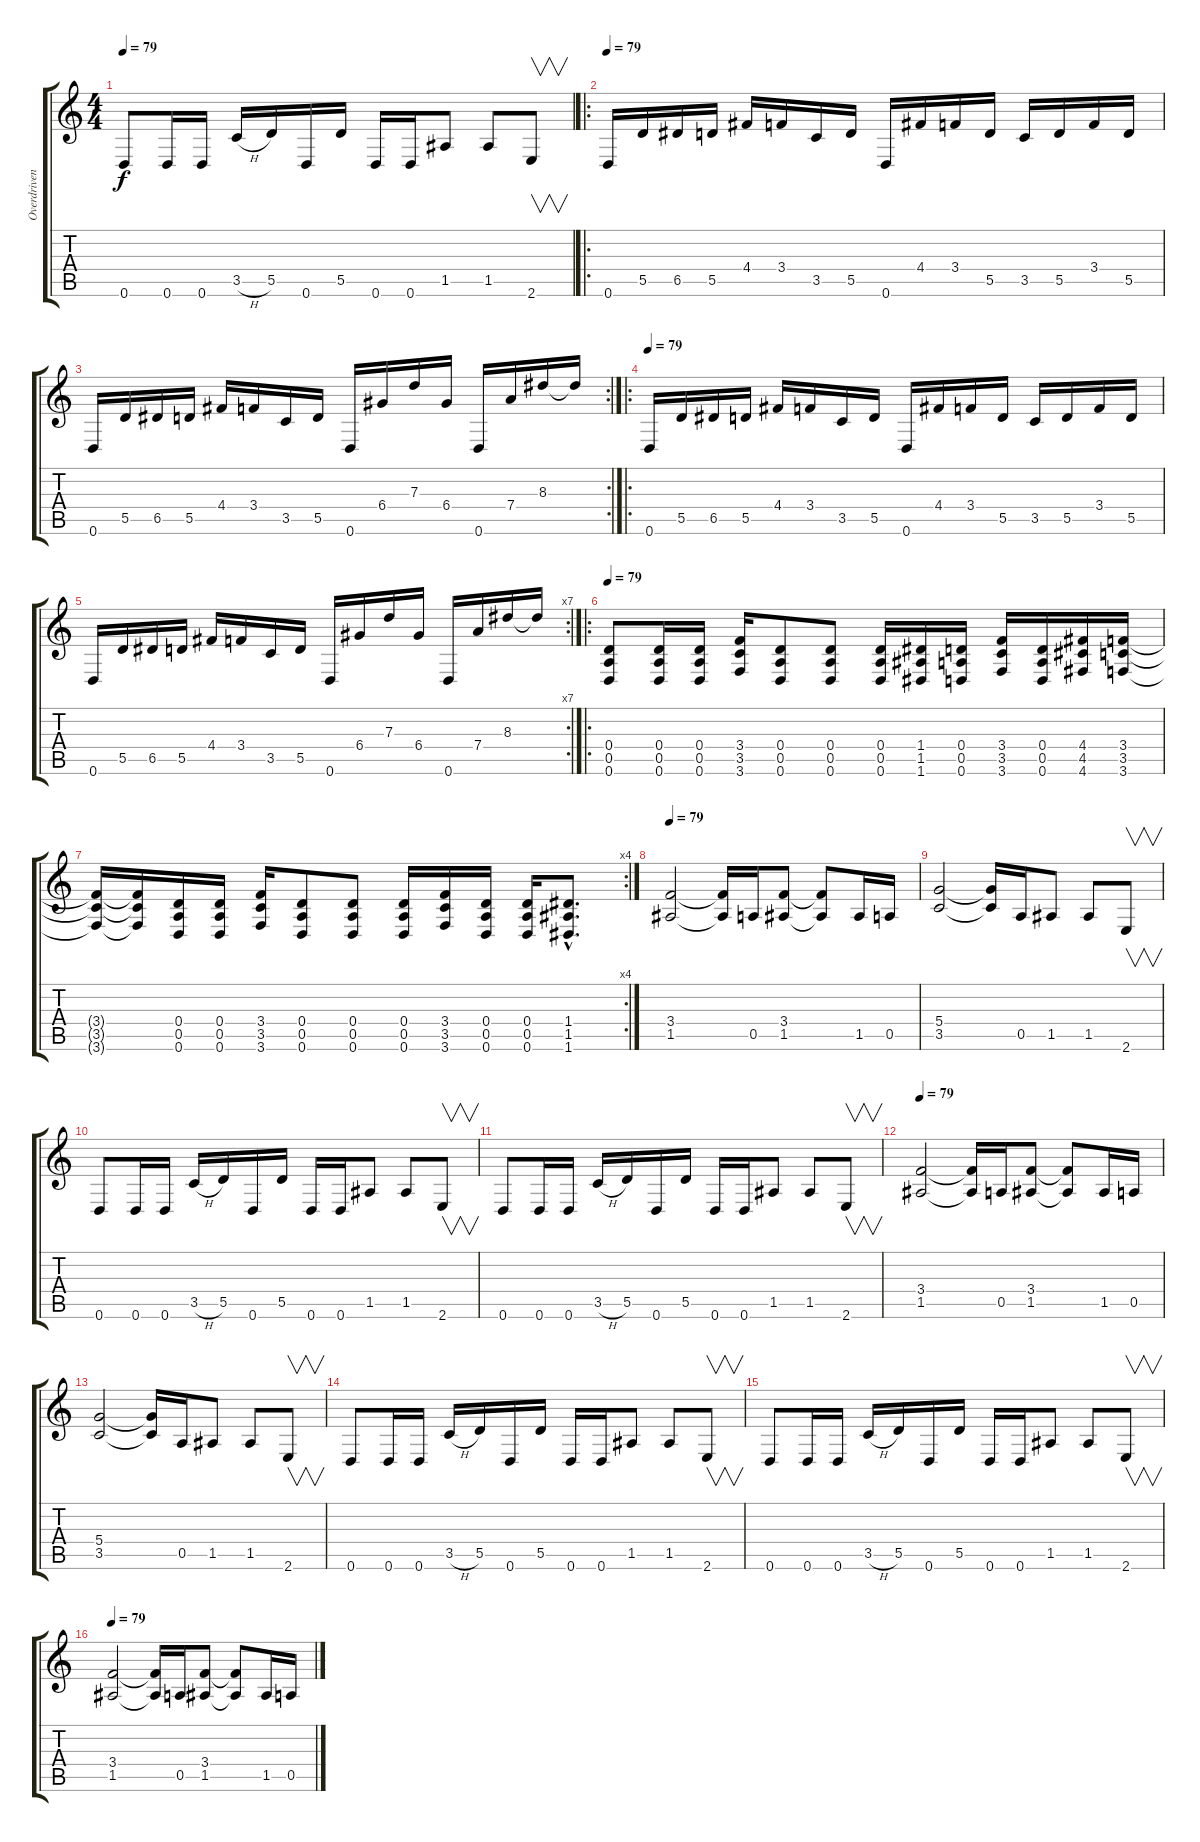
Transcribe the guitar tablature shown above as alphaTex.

\track ("Overdriven Guitar" "Overdriven") {instrument overdrivenguitar}
\staff {score tabs}
\tuning (E4 B3 G3 D3 A2 D2) {hide}
\ts (4 4)
\tempo 79
\clef g2
\ks c
0.6.8{dy f} 0.6.16 0.6.16 3.5{h}.16 5.5.16 0.6.16 5.5.16 0.6.16 0.6.16 1.5.8 1.5.8 2.6.8{v} |
\ro
\tempo 79
0.6.16 5.5.16 6.5.16 5.5.16 4.4.16 3.4.16 3.5.16 5.5.16 0.6.16 4.4.16 3.4.16 5.5.16 3.5.16 5.5.16 3.4.16 5.5.16 |
\rc 2
0.6.16 5.5.16 6.5.16 5.5.16 4.4.16 3.4.16 3.5.16 5.5.16 0.6.16 6.4.16 7.3.16 6.4.16 0.6.16 7.4.16 8.3.16 8.3{t}.16 |
\ro
\tempo 79
0.6.16 5.5.16 6.5.16 5.5.16 4.4.16 3.4.16 3.5.16 5.5.16 0.6.16 4.4.16 3.4.16 5.5.16 3.5.16 5.5.16 3.4.16 5.5.16 |
\rc 7
0.6.16 5.5.16 6.5.16 5.5.16 4.4.16 3.4.16 3.5.16 5.5.16 0.6.16 6.4.16 7.3.16 6.4.16 0.6.16 7.4.16 8.3.16 8.3{t}.16 |
\ro
\tempo 79
(0.4 0.5 0.6).8 (0.4 0.5 0.6).16 (0.4 0.5 0.6).16 (3.4 3.5 3.6).16 (0.4 0.5 0.6).8 (0.4 0.5 0.6).8 (0.4 0.5 0.6).16 (1.4 1.5 1.6).16 (0.4 0.5 0.6).16 (3.4 3.5 3.6).16 (0.4 0.5 0.6).16 (4.4 4.5 4.6).16 (3.4 3.5 3.6).16 |
\rc 4
(3.4{t} 3.5{t} 3.6{t}).16 (3.4{t} 3.5{t} 3.6{t}).16 (0.4 0.5 0.6).16 (0.4 0.5 0.6).16 (3.4 3.5 3.6).16 (0.4 0.5 0.6).8 (0.4 0.5 0.6).8 (0.4 0.5 0.6).16 (3.4 3.5 3.6).16 (0.4 0.5 0.6).16 (0.4 0.5 0.6).16 (1.4{hac} 1.5{hac} 1.6{hac}).8{d} |
\tempo 79
(3.4 1.5).2 (3.4{t} 1.5{t}).16 0.5.16 (3.4 1.5).8 (3.4{t} 1.5{t}).8 1.5.16 0.5.16 |
(5.4 3.5).2 (5.4{t} 3.5{t}).16 0.5.16 1.5.8 1.5.8 2.6.8{v} |
0.6.8 0.6.16 0.6.16 3.5{h}.16 5.5.16 0.6.16 5.5.16 0.6.16 0.6.16 1.5.8 1.5.8 2.6.8{v} |
0.6.8 0.6.16 0.6.16 3.5{h}.16 5.5.16 0.6.16 5.5.16 0.6.16 0.6.16 1.5.8 1.5.8 2.6.8{v} |
\tempo 79
(3.4 1.5).2 (3.4{t} 1.5{t}).16 0.5.16 (3.4 1.5).8 (3.4{t} 1.5{t}).8 1.5.16 0.5.16 |
(5.4 3.5).2 (5.4{t} 3.5{t}).16 0.5.16 1.5.8 1.5.8 2.6.8{v} |
0.6.8 0.6.16 0.6.16 3.5{h}.16 5.5.16 0.6.16 5.5.16 0.6.16 0.6.16 1.5.8 1.5.8 2.6.8{v} |
0.6.8 0.6.16 0.6.16 3.5{h}.16 5.5.16 0.6.16 5.5.16 0.6.16 0.6.16 1.5.8 1.5.8 2.6.8{v} |
\tempo 79
(3.4 1.5).2 (3.4{t} 1.5{t}).16 0.5.16 (3.4 1.5).8 (3.4{t} 1.5{t}).8 1.5.16 0.5.16
